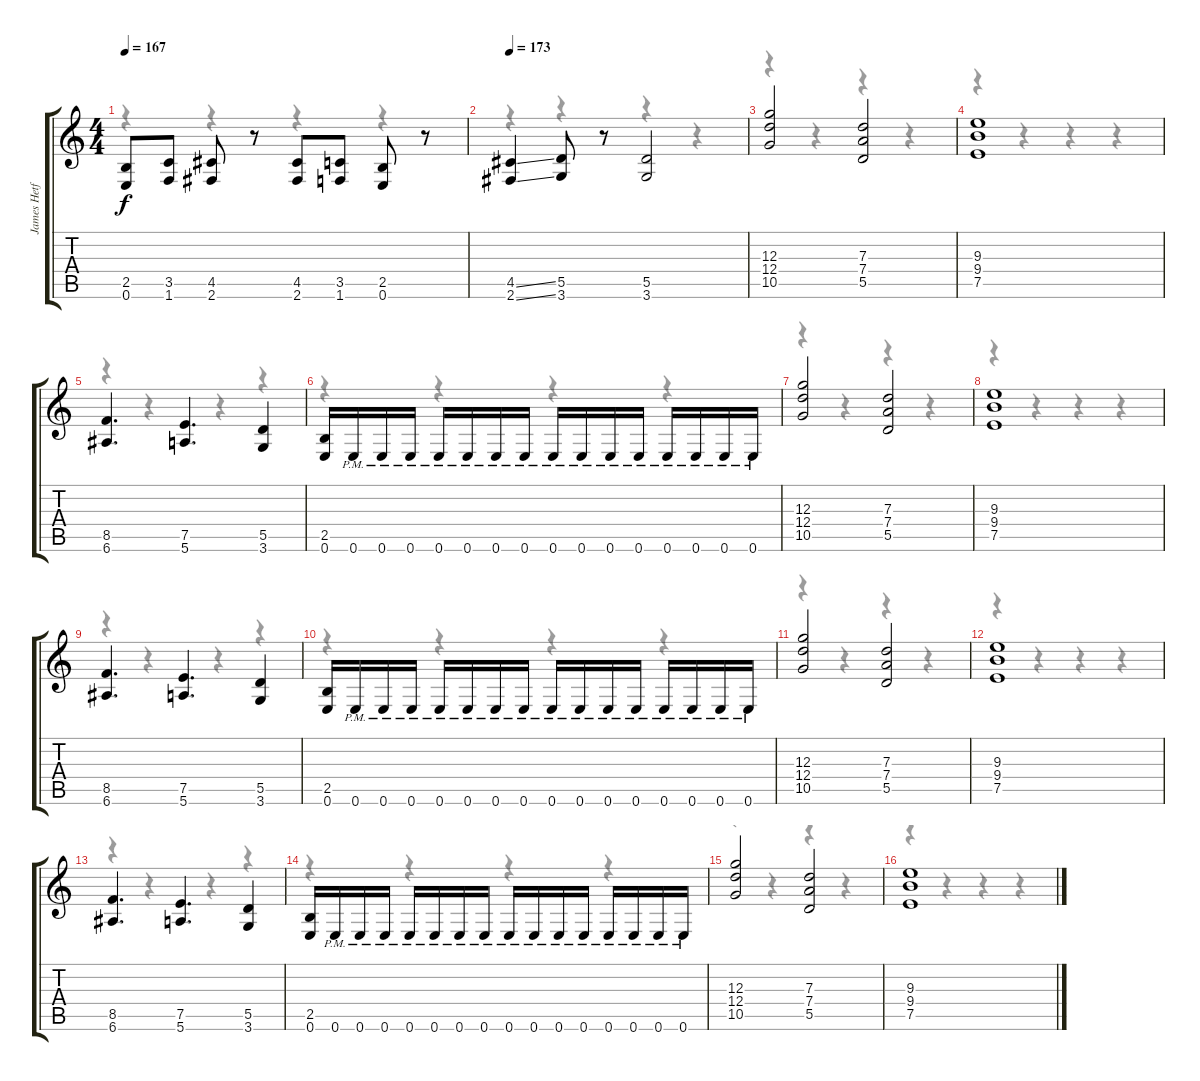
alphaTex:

\track ("James Hetfield" "James Hetf") {instrument distortionguitar}
\staff {score tabs}
\tuning (E4 B3 G3 D3 A2 E2) {hide}
\voice
\ts (4 4)
\tempo 167
\clef g2
\ks c
(2.5 0.6).8{dy f} (3.5 1.6).8 (4.5 2.6).8 r.8 (4.5 2.6).8 (3.5 1.6).8 (2.5 0.6).8 r.8 |
\tempo 173
(4.5{ss} 2.6{ss}).4 (5.5 3.6).8 r.8 (5.5 3.6).2 |
(12.3 12.4 10.5).2 (7.3 7.4 5.5).2 |
(9.3 9.4 7.5).1 |
(8.5 6.6).4{d} (7.5 5.6).4{d} (5.5 3.6).4 |
(2.5 0.6).16 0.6{pm}.16 0.6{pm}.16 0.6{pm}.16 0.6{pm}.16 0.6{pm}.16 0.6{pm}.16 0.6{pm}.16 0.6{pm}.16 0.6{pm}.16 0.6{pm}.16 0.6{pm}.16 0.6{pm}.16 0.6{pm}.16 0.6{pm}.16 0.6{pm}.16 |
(12.3 12.4 10.5).2 (7.3 7.4 5.5).2 |
(9.3 9.4 7.5).1 |
(8.5 6.6).4{d} (7.5 5.6).4{d} (5.5 3.6).4 |
(2.5 0.6).16 0.6{pm}.16 0.6{pm}.16 0.6{pm}.16 0.6{pm}.16 0.6{pm}.16 0.6{pm}.16 0.6{pm}.16 0.6{pm}.16 0.6{pm}.16 0.6{pm}.16 0.6{pm}.16 0.6{pm}.16 0.6{pm}.16 0.6{pm}.16 0.6{pm}.16 |
(12.3 12.4 10.5).2 (7.3 7.4 5.5).2 |
(9.3 9.4 7.5).1 |
(8.5 6.6).4{d} (7.5 5.6).4{d} (5.5 3.6).4 |
(2.5 0.6).16 0.6{pm}.16 0.6{pm}.16 0.6{pm}.16 0.6{pm}.16 0.6{pm}.16 0.6{pm}.16 0.6{pm}.16 0.6{pm}.16 0.6{pm}.16 0.6{pm}.16 0.6{pm}.16 0.6{pm}.16 0.6{pm}.16 0.6{pm}.16 0.6{pm}.16 |
(12.3 12.4 10.5).2 (7.3 7.4 5.5).2 |
(9.3 9.4 7.5).1
\voice
\clef g2
\ottava regular
\simile none
\ks c
r.4{dy f} r.4 r.4 r.4 |
r.4 r.4 r.4 r.4 |
r.4 r.4 r.4 r.4 |
r.4 r.4 r.4 r.4 |
r.4 r.4 r.4 r.4 |
r.4 r.4 r.4 r.4 |
r.4 r.4 r.4 r.4 |
r.4 r.4 r.4 r.4 |
r.4 r.4 r.4 r.4 |
r.4 r.4 r.4 r.4 |
r.4 r.4 r.4 r.4 |
r.4 r.4 r.4 r.4 |
r.4 r.4 r.4 r.4 |
r.4 r.4 r.4 r.4 |
r.4 r.4 r.4 r.4 |
r.4 r.4 r.4 r.4
